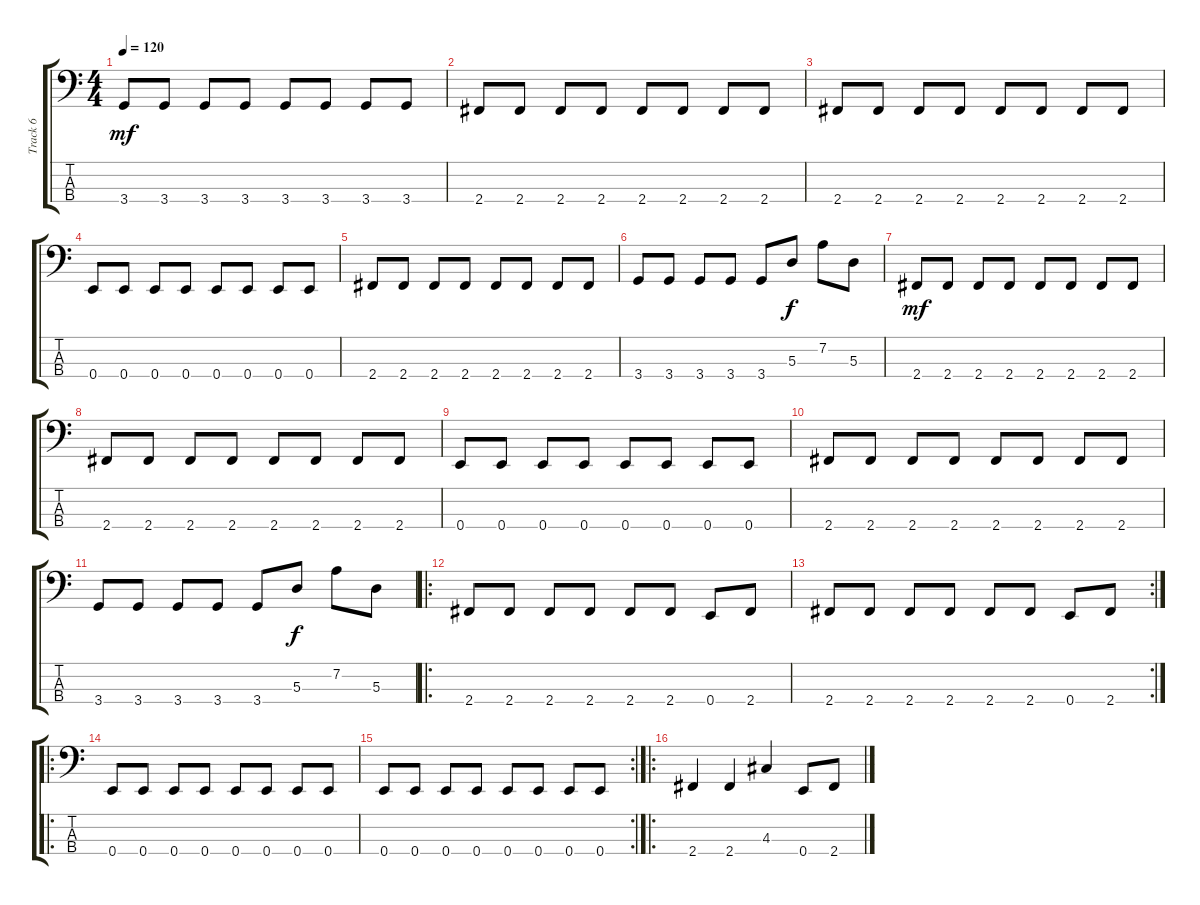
\track ("Track 6" "Track 6") {instrument electricbassfinger}
\staff {score tabs}
\tuning (G2 D2 A1 E1) {hide}
\ts (4 4)
\tempo 120
\clef f4
\ks c
3.4.8{dy mf} 3.4.8 3.4.8 3.4.8 3.4.8 3.4.8 3.4.8 3.4.8 |
2.4.8 2.4.8 2.4.8 2.4.8 2.4.8 2.4.8 2.4.8 2.4.8 |
2.4.8 2.4.8 2.4.8 2.4.8 2.4.8 2.4.8 2.4.8 2.4.8 |
0.4.8 0.4.8 0.4.8 0.4.8 0.4.8 0.4.8 0.4.8 0.4.8 |
2.4.8 2.4.8 2.4.8 2.4.8 2.4.8 2.4.8 2.4.8 2.4.8 |
3.4.8 3.4.8 3.4.8 3.4.8 3.4.8 5.3.8{dy f} 7.2.8 5.3.8 |
2.4.8{dy mf} 2.4.8 2.4.8 2.4.8 2.4.8 2.4.8 2.4.8 2.4.8 |
2.4.8 2.4.8 2.4.8 2.4.8 2.4.8 2.4.8 2.4.8 2.4.8 |
0.4.8 0.4.8 0.4.8 0.4.8 0.4.8 0.4.8 0.4.8 0.4.8 |
2.4.8 2.4.8 2.4.8 2.4.8 2.4.8 2.4.8 2.4.8 2.4.8 |
3.4.8 3.4.8 3.4.8 3.4.8 3.4.8 5.3.8{dy f} 7.2.8 5.3.8 |
\ro
2.4.8 2.4.8 2.4.8 2.4.8 2.4.8 2.4.8 0.4.8 2.4.8 |
\rc 2
2.4.8 2.4.8 2.4.8 2.4.8 2.4.8 2.4.8 0.4.8 2.4.8 |
\ro
0.4.8 0.4.8 0.4.8 0.4.8 0.4.8 0.4.8 0.4.8 0.4.8 |
\rc 2
0.4.8 0.4.8 0.4.8 0.4.8 0.4.8 0.4.8 0.4.8 0.4.8 |
\ro
2.4.4 2.4.4 4.3.4 0.4.8 2.4.8
